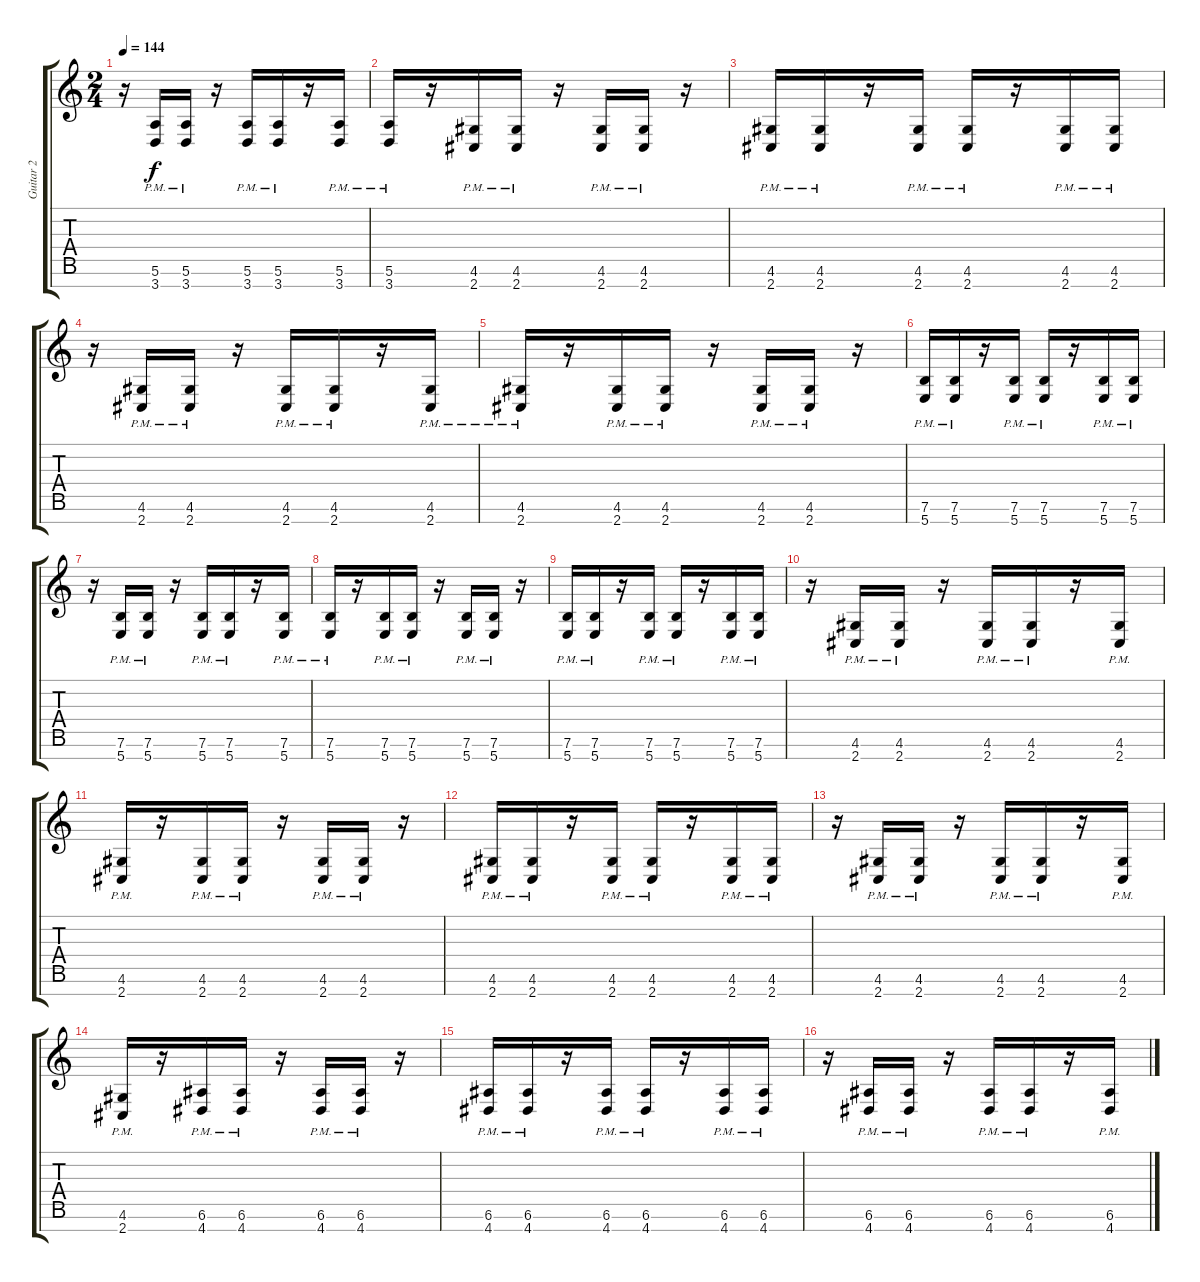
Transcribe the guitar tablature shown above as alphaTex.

\track ("Guitar 2" "Guitar 2") {instrument distortionguitar}
\staff {score tabs}
\tuning (E4 B3 G3 D3 A2 E2 B1) {hide}
\ts (2 4)
\tempo 144
\clef g2
\ks c
r.16{dy f} (5.6{pm} 3.7{pm}).16 (5.6{pm} 3.7{pm}).16 r.16 (5.6{pm} 3.7{pm}).16 (5.6{pm} 3.7{pm}).16 r.16 (5.6{pm} 3.7{pm}).16 |
(5.6{pm} 3.7{pm}).16 r.16 (4.6{pm} 2.7{pm}).16 (4.6{pm} 2.7{pm}).16 r.16 (4.6{pm} 2.7{pm}).16 (4.6{pm} 2.7{pm}).16 r.16 |
(4.6{pm} 2.7{pm}).16 (4.6{pm} 2.7{pm}).16 r.16 (4.6{pm} 2.7{pm}).16 (4.6{pm} 2.7{pm}).16 r.16 (4.6{pm} 2.7{pm}).16 (4.6{pm} 2.7{pm}).16 |
r.16 (4.6{pm} 2.7{pm}).16 (4.6{pm} 2.7{pm}).16 r.16 (4.6{pm} 2.7{pm}).16 (4.6{pm} 2.7{pm}).16 r.16 (4.6{pm} 2.7{pm}).16 |
(4.6{pm} 2.7{pm}).16 r.16 (4.6{pm} 2.7{pm}).16 (4.6{pm} 2.7{pm}).16 r.16 (4.6{pm} 2.7{pm}).16 (4.6{pm} 2.7{pm}).16 r.16 |
(7.6{pm} 5.7{pm}).16 (7.6{pm} 5.7{pm}).16 r.16 (7.6{pm} 5.7{pm}).16 (7.6{pm} 5.7{pm}).16 r.16 (7.6{pm} 5.7{pm}).16 (7.6{pm} 5.7{pm}).16 |
r.16 (7.6{pm} 5.7{pm}).16 (7.6{pm} 5.7{pm}).16 r.16 (7.6{pm} 5.7{pm}).16 (7.6{pm} 5.7{pm}).16 r.16 (7.6{pm} 5.7{pm}).16 |
(7.6{pm} 5.7{pm}).16 r.16 (7.6{pm} 5.7{pm}).16 (7.6{pm} 5.7{pm}).16 r.16 (7.6{pm} 5.7{pm}).16 (7.6{pm} 5.7{pm}).16 r.16 |
(7.6{pm} 5.7{pm}).16 (7.6{pm} 5.7{pm}).16 r.16 (7.6{pm} 5.7{pm}).16 (7.6{pm} 5.7{pm}).16 r.16 (7.6{pm} 5.7{pm}).16 (7.6{pm} 5.7{pm}).16 |
r.16 (4.6{pm} 2.7{pm}).16 (4.6{pm} 2.7{pm}).16 r.16 (4.6{pm} 2.7{pm}).16 (4.6{pm} 2.7{pm}).16 r.16 (4.6{pm} 2.7{pm}).16 |
(4.6{pm} 2.7{pm}).16 r.16 (4.6{pm} 2.7{pm}).16 (4.6{pm} 2.7{pm}).16 r.16 (4.6{pm} 2.7{pm}).16 (4.6{pm} 2.7{pm}).16 r.16 |
(4.6{pm} 2.7{pm}).16 (4.6{pm} 2.7{pm}).16 r.16 (4.6{pm} 2.7{pm}).16 (4.6{pm} 2.7{pm}).16 r.16 (4.6{pm} 2.7{pm}).16 (4.6{pm} 2.7{pm}).16 |
r.16 (4.6{pm} 2.7{pm}).16 (4.6{pm} 2.7{pm}).16 r.16 (4.6{pm} 2.7{pm}).16 (4.6{pm} 2.7{pm}).16 r.16 (4.6{pm} 2.7{pm}).16 |
(4.6{pm} 2.7{pm}).16 r.16 (6.6{pm} 4.7{pm}).16 (6.6{pm} 4.7{pm}).16 r.16 (6.6{pm} 4.7{pm}).16 (6.6{pm} 4.7{pm}).16 r.16 |
(6.6{pm} 4.7{pm}).16 (6.6{pm} 4.7{pm}).16 r.16 (6.6{pm} 4.7{pm}).16 (6.6{pm} 4.7{pm}).16 r.16 (6.6{pm} 4.7{pm}).16 (6.6{pm} 4.7{pm}).16 |
r.16 (6.6{pm} 4.7{pm}).16 (6.6{pm} 4.7{pm}).16 r.16 (6.6{pm} 4.7{pm}).16 (6.6{pm} 4.7{pm}).16 r.16 (6.6{pm} 4.7{pm}).16
